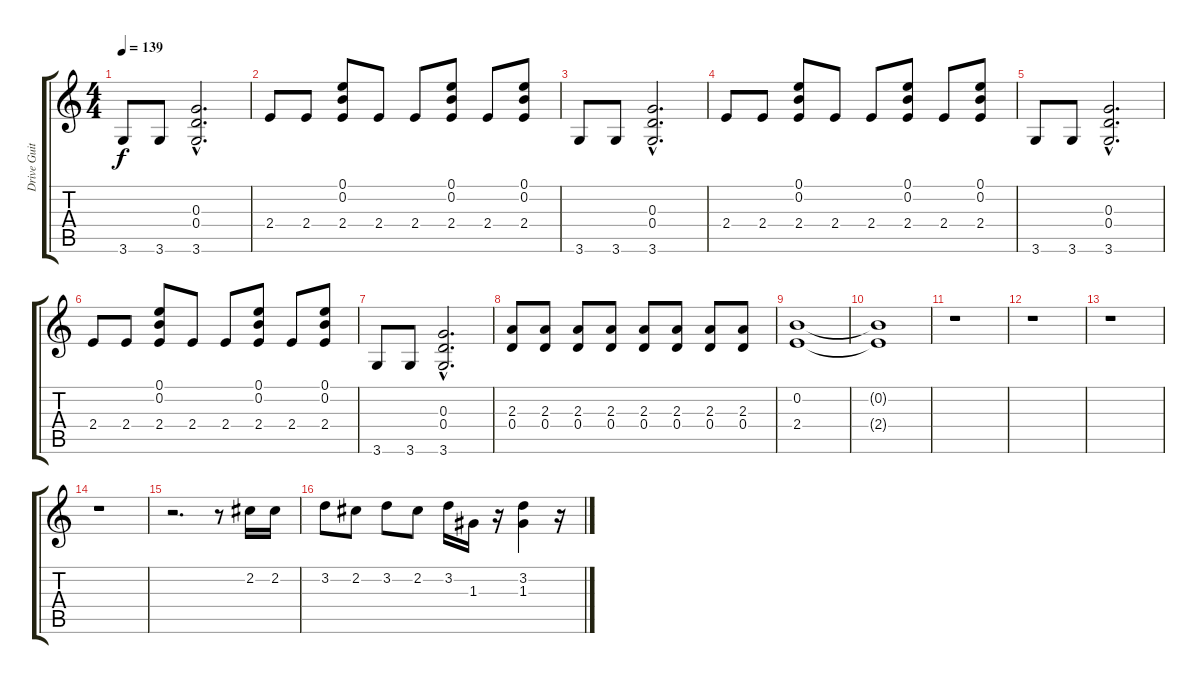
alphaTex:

\track ("Drive Guitar" "Drive Guit") {instrument overdrivenguitar}
\staff {score tabs}
\tuning (E4 B3 G3 D3 A2 E2) {hide}
\ts (4 4)
\tempo 139
\clef g2
\ks c
3.6.8{dy f} 3.6.8 (0.3{hac} 0.4{hac} 3.6{hac}).2{d} |
2.4.8 2.4.8 (0.1 0.2 2.4).8 2.4.8 2.4.8 (0.1 0.2 2.4).8 2.4.8 (0.1 0.2 2.4).8 |
3.6.8 3.6.8 (0.3{hac} 0.4{hac} 3.6{hac}).2{d} |
2.4.8 2.4.8 (0.1 0.2 2.4).8 2.4.8 2.4.8 (0.1 0.2 2.4).8 2.4.8 (0.1 0.2 2.4).8 |
3.6.8 3.6.8 (0.3{hac} 0.4{hac} 3.6{hac}).2{d} |
2.4.8 2.4.8 (0.1 0.2 2.4).8 2.4.8 2.4.8 (0.1 0.2 2.4).8 2.4.8 (0.1 0.2 2.4).8 |
3.6.8 3.6.8 (0.3{hac} 0.4{hac} 3.6{hac}).2{d} |
(2.3 0.4).8 (2.3 0.4).8 (2.3 0.4).8 (2.3 0.4).8 (2.3 0.4).8 (2.3 0.4).8 (2.3 0.4).8 (2.3 0.4).8 |
(0.2 2.4).1 |
(0.2{t} 2.4{t}).1 |
r.1 |
r.1 |
r.1 |
r.1 |
r.2{d} r.8 2.2.16 2.2.16 |
3.2.8 2.2.8 3.2.8 2.2.8 3.2.16 1.3.16 r.16 (3.2 1.3).4 r.16
